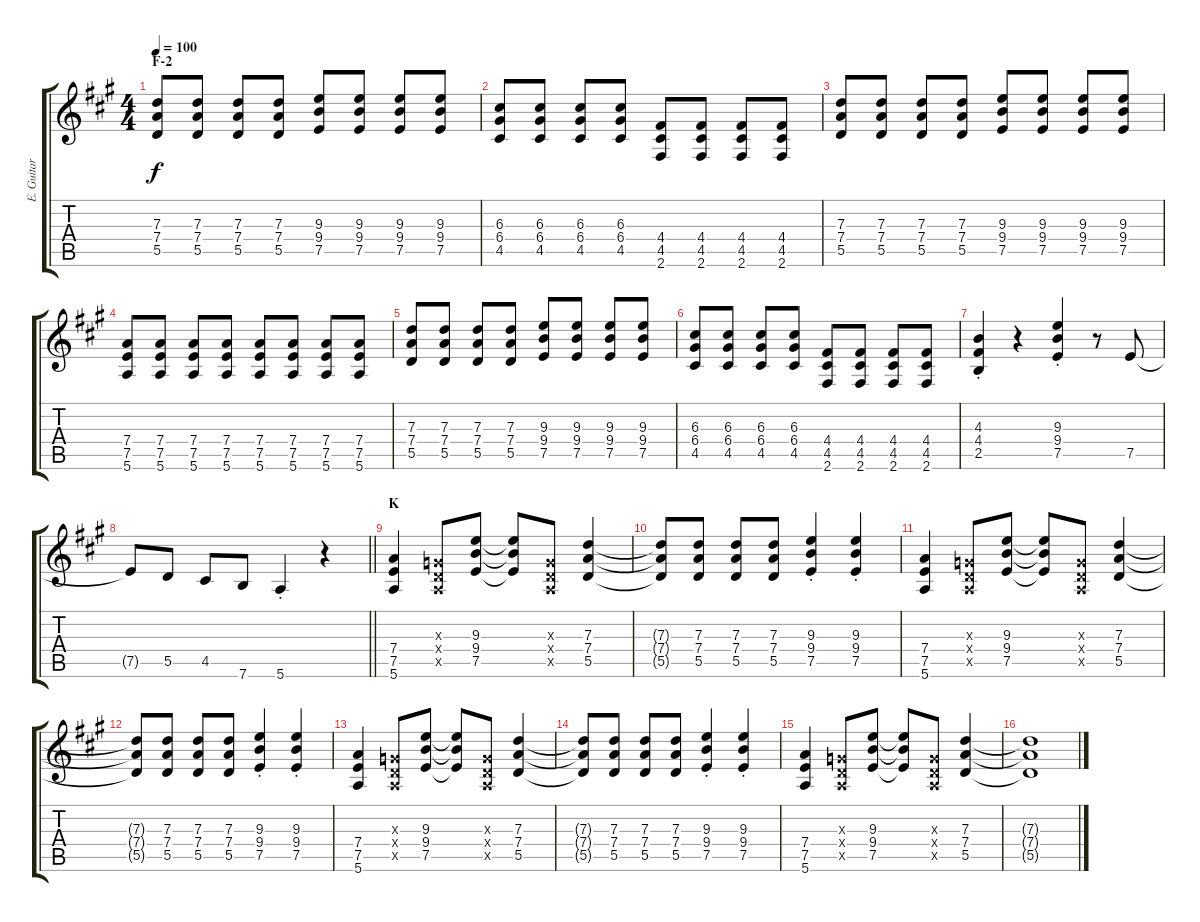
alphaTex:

\track ("E. Guitar III" "E. Guitar ") {instrument overdrivenguitar}
\staff {score tabs}
\tuning (E4 B3 G3 D3 A2 E2) {hide}
\ts (4 4)
\section ("" "F-2")
\tempo 100
\clef g2
\ks a
(7.3 7.4 5.5).8{dy f} (7.3 7.4 5.5).8 (7.3 7.4 5.5).8 (7.3 7.4 5.5).8 (9.3 9.4 7.5).8 (9.3 9.4 7.5).8 (9.3 9.4 7.5).8 (9.3 9.4 7.5).8 |
(6.3 6.4 4.5).8 (6.3 6.4 4.5).8 (6.3 6.4 4.5).8 (6.3 6.4 4.5).8 (4.4 4.5 2.6).8 (4.4 4.5 2.6).8 (4.4 4.5 2.6).8 (4.4 4.5 2.6).8 |
(7.3 7.4 5.5).8 (7.3 7.4 5.5).8 (7.3 7.4 5.5).8 (7.3 7.4 5.5).8 (9.3 9.4 7.5).8 (9.3 9.4 7.5).8 (9.3 9.4 7.5).8 (9.3 9.4 7.5).8 |
(7.4 7.5 5.6).8 (7.4 7.5 5.6).8 (7.4 7.5 5.6).8 (7.4 7.5 5.6).8 (7.4 7.5 5.6).8 (7.4 7.5 5.6).8 (7.4 7.5 5.6).8 (7.4 7.5 5.6).8 |
(7.3 7.4 5.5).8 (7.3 7.4 5.5).8 (7.3 7.4 5.5).8 (7.3 7.4 5.5).8 (9.3 9.4 7.5).8 (9.3 9.4 7.5).8 (9.3 9.4 7.5).8 (9.3 9.4 7.5).8 |
(6.3 6.4 4.5).8 (6.3 6.4 4.5).8 (6.3 6.4 4.5).8 (6.3 6.4 4.5).8 (4.4 4.5 2.6).8 (4.4 4.5 2.6).8 (4.4 4.5 2.6).8 (4.4 4.5 2.6).8 |
(4.3{st} 4.4{st} 2.5{st}).4 r.4 (9.3{st} 9.4{st} 7.5{st}).4 r.8 7.5.8 |
\barLineRight lightlight
7.5{t}.8 5.5.8 4.5.8 7.6.8 5.6{st}.4 r.4 |
\section ("" "K")
(7.4 7.5 5.6).4 (0.3{x} 0.4{x} 0.5{x}).8 (9.3 9.4 7.5).8 (9.3{t} 9.4{t} 7.5{t}).8 (0.3{x} 0.4{x} 0.5{x}).8 (7.3 7.4 5.5).4 |
(7.3{t} 7.4{t} 5.5{t}).8 (7.3 7.4 5.5).8 (7.3 7.4 5.5).8 (7.3 7.4 5.5).8 (9.3{st} 9.4{st} 7.5{st}).4 (9.3{st} 9.4{st} 7.5{st}).4 |
(7.4 7.5 5.6).4 (0.3{x} 0.4{x} 0.5{x}).8 (9.3 9.4 7.5).8 (9.3{t} 9.4{t} 7.5{t}).8 (0.3{x} 0.4{x} 0.5{x}).8 (7.3 7.4 5.5).4 |
(7.3{t} 7.4{t} 5.5{t}).8 (7.3 7.4 5.5).8 (7.3 7.4 5.5).8 (7.3 7.4 5.5).8 (9.3{st} 9.4{st} 7.5{st}).4 (9.3{st} 9.4{st} 7.5{st}).4 |
(7.4 7.5 5.6).4 (0.3{x} 0.4{x} 0.5{x}).8 (9.3 9.4 7.5).8 (9.3{t} 9.4{t} 7.5{t}).8 (0.3{x} 0.4{x} 0.5{x}).8 (7.3 7.4 5.5).4 |
(7.3{t} 7.4{t} 5.5{t}).8 (7.3 7.4 5.5).8 (7.3 7.4 5.5).8 (7.3 7.4 5.5).8 (9.3{st} 9.4{st} 7.5{st}).4 (9.3{st} 9.4{st} 7.5{st}).4 |
(7.4 7.5 5.6).4 (0.3{x} 0.4{x} 0.5{x}).8 (9.3 9.4 7.5).8 (9.3{t} 9.4{t} 7.5{t}).8 (0.3{x} 0.4{x} 0.5{x}).8 (7.3 7.4 5.5).4 |
(7.3{t} 7.4{t} 5.5{t}).1
